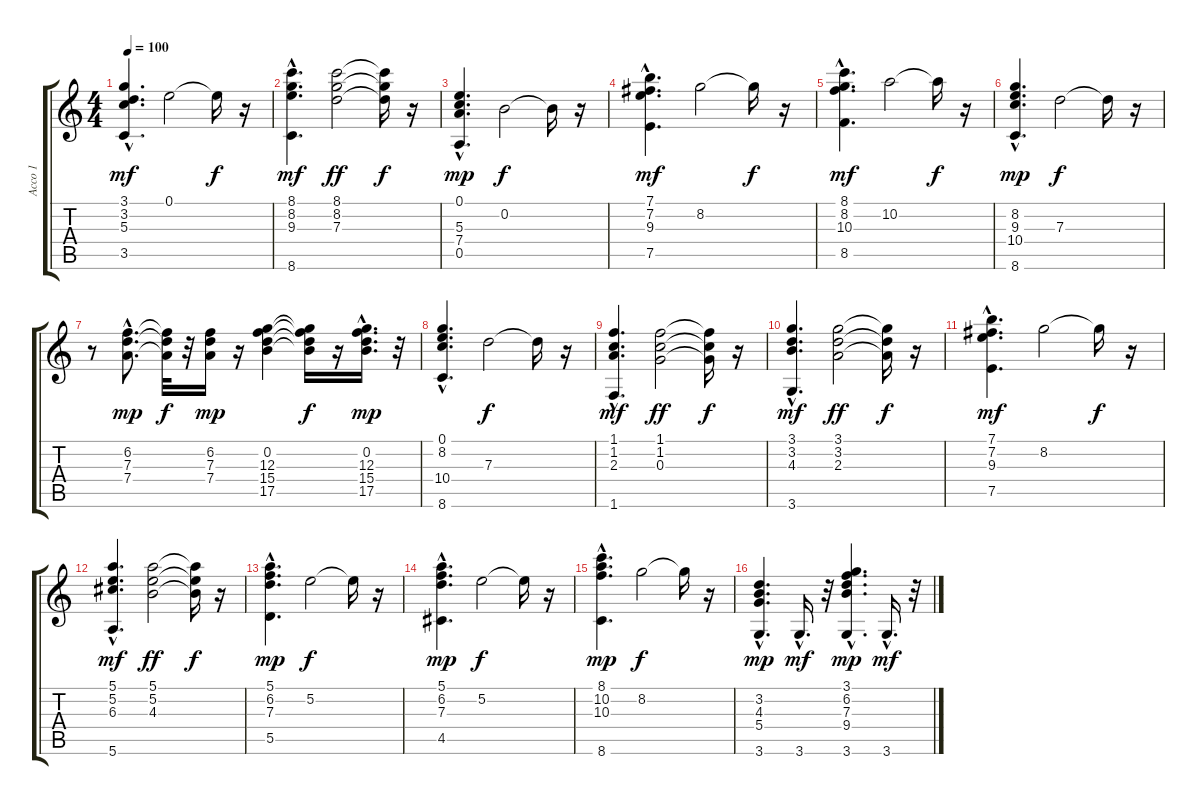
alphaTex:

\track ("Acco 1" "Acco 1") {instrument acousticguitarnylon}
\staff {score tabs}
\tuning (E4 B3 G3 D3 A2 E2) {hide}
\ts (4 4)
\tempo 100
\clef g2
\ks c
(3.1{hac} 3.2 5.3{hac} 3.5{hac}).4{d dy mf} 0.1.2 0.1{t}.16{dy f} r.16 |
(8.1 8.2 9.3 8.6{hac}).4{d dy mf} (8.1 8.2 7.3).2{dy ff} (8.1{t} 8.2{t} 7.3{t}).16{dy f} r.16 |
(0.1{hac} 5.3{hac} 7.4{hac} 0.5{hac}).4{d dy mp} 0.2.2{dy f} 0.2{t}.16 r.16 |
(7.1{hac} 7.2 9.3{hac} 7.5{hac}).4{d dy mf} 8.2.2 8.2{t}.16{dy f} r.16 |
(8.1{hac} 8.2 10.3{hac} 8.5{hac}).4{d dy mf} 10.2.2 10.2{t}.16{dy f} r.16 |
(8.2{hac} 9.3{hac} 10.4{hac} 8.6{hac}).4{d dy mp} 7.3.2{dy f} 7.3{t}.16 r.16 |
r.8 (6.2{hac} 7.3{hac} 7.4{hac}).8{d dy mp} (6.2{t} 7.3{t} 7.4{t}).32{dy f} r.32 (6.2 7.3 7.4).16{dy mp} r.16 (0.2 12.3 15.4 17.5).4 (0.2{t} 12.3{t} 15.4{t} 17.5{t}).16{dy f} r.16 (0.2{hac} 12.3{hac} 15.4{hac} 17.5{hac}).16{d dy mp} r.32 |
(0.1{hac} 8.2{hac} 10.4{hac} 8.6{hac}).4{d} 7.3.2{dy f} 7.3{t}.16 r.16 |
(1.1 1.2 2.3 1.6{hac}).4{d dy mf} (1.1 1.2 0.3).2{dy ff} (1.1{t} 1.2{t} 0.3{t}).16{dy f} r.16 |
(3.1 3.2 4.3 3.6{hac}).4{d dy mf} (3.1 3.2 2.3).2{dy ff} (3.1{t} 3.2{t} 2.3{t}).16{dy f} r.16 |
(7.1{hac} 7.2 9.3{hac} 7.5{hac}).4{d dy mf} 8.2.2 8.2{t}.16{dy f} r.16 |
(5.1 5.2 6.3 5.6{hac}).4{d dy mf} (5.1 5.2 4.3).2{dy ff} (5.1{t} 5.2{t} 4.3{t}).16{dy f} r.16 |
(5.1{hac} 6.2{hac} 7.3{hac} 5.5{hac}).4{d dy mp} 5.2.2{dy f} 5.2{t}.16 r.16 |
(5.1{hac} 6.2{hac} 7.3{hac} 4.5{hac}).4{d dy mp} 5.2.2{dy f} 5.2{t}.16 r.16 |
(8.1{hac} 10.2{hac} 10.3{hac} 8.6{hac}).4{d dy mp} 8.2.2{dy f} 8.2{t}.16 r.16 |
(3.2{hac} 4.3{hac} 5.4{hac} 3.6).4{d dy mp} 3.6{hac}.16{d dy mf} r.32 (3.1{hac} 6.2{hac} 7.3{hac} 9.4{hac} 3.6).4{d dy mp} 3.6{hac}.16{d dy mf} r.32
